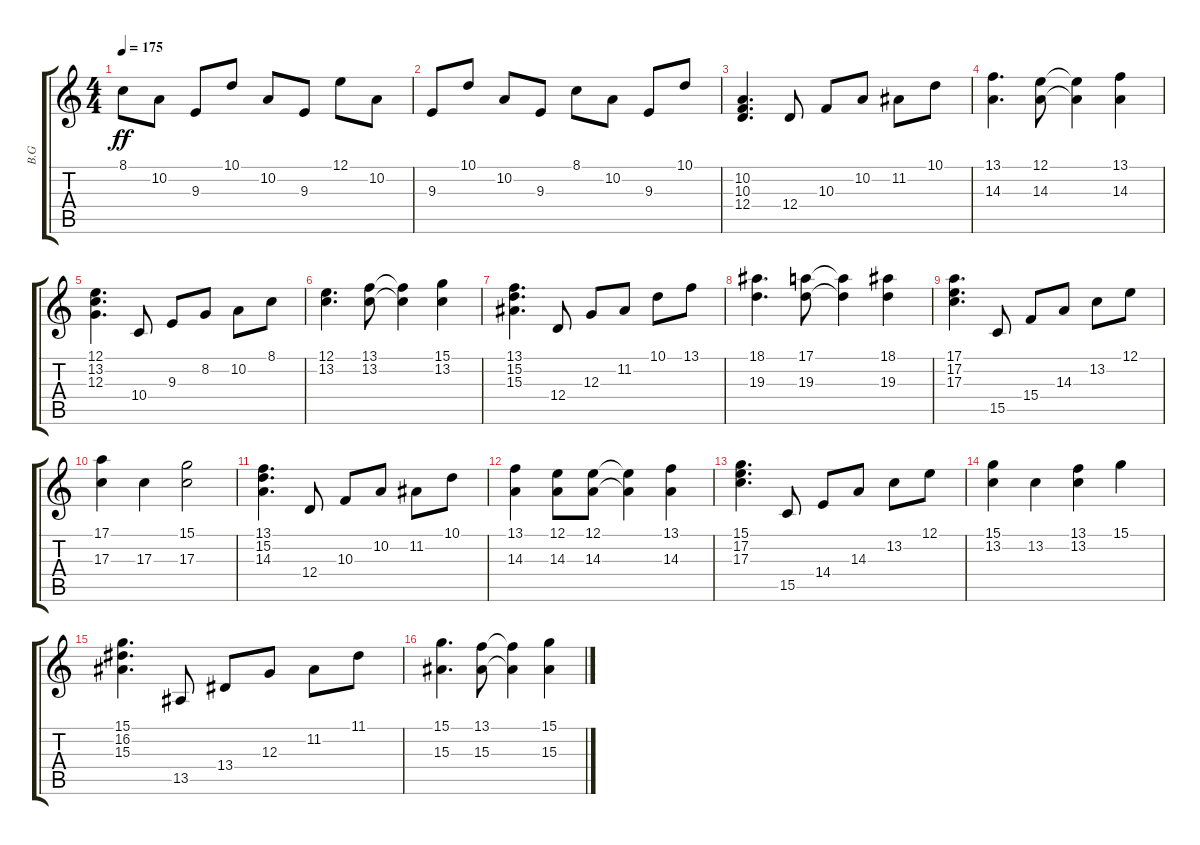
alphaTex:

\track ("B.G" "B.G") {instrument harpsichord}
\staff {score tabs}
\tuning (E4 B3 G3 D3 A2 E2) {hide}
\ts (4 4)
\tempo 175
\clef g2
\ks c
8.1.8{dy ff} 10.2.8 9.3.8 10.1.8 10.2.8 9.3.8 12.1.8 10.2.8 |
9.3.8 10.1.8 10.2.8 9.3.8 8.1.8 10.2.8 9.3.8 10.1.8 |
(10.2 10.3 12.4).4{d volume 16 instrument electricgrandpiano} 12.4.8 10.3.8 10.2.8 11.2.8 10.1.8 |
(13.1 14.3).4{d} (12.1 14.3).8 (12.1{t} 14.3{t}).4 (13.1 14.3).4 |
(12.1 13.2 12.3).4{d} 10.4.8 9.3.8 8.2.8 10.2.8 8.1.8 |
(12.1 13.2).4{d} (13.1 13.2).8 (13.1{t} 13.2{t}).4 (15.1 13.2).4 |
(13.1 15.2 15.3).4{d} 12.4.8 12.3.8 11.2.8 10.1.8 13.1.8 |
(18.1 19.3).4{d} (17.1 19.3).8 (17.1{t} 19.3{t}).4 (18.1 19.3).4 |
(17.1 17.2 17.3).4{d} 15.5.8 15.4.8 14.3.8 13.2.8 12.1.8 |
(17.1 17.3).4 17.3.4 (15.1 17.3).2 |
(13.1 15.2 14.3).4{d} 12.4.8 10.3.8 10.2.8 11.2.8 10.1.8 |
(13.1 14.3).4 (12.1 14.3).8 (12.1 14.3).8 (12.1{t} 14.3{t}).4 (13.1 14.3).4 |
(15.1 17.2 17.3).4{d} 15.5.8 14.4.8 14.3.8 13.2.8 12.1.8 |
(15.1 13.2).4 13.2.4 (13.1 13.2).4 15.1.4 |
(15.1 16.2 15.3).4{d} 13.5.8 13.4.8 12.3.8 11.2.8 11.1.8 |
(15.1 15.3).4{d} (13.1 15.3).8 (13.1{t} 15.3{t}).4 (15.1 15.3).4
